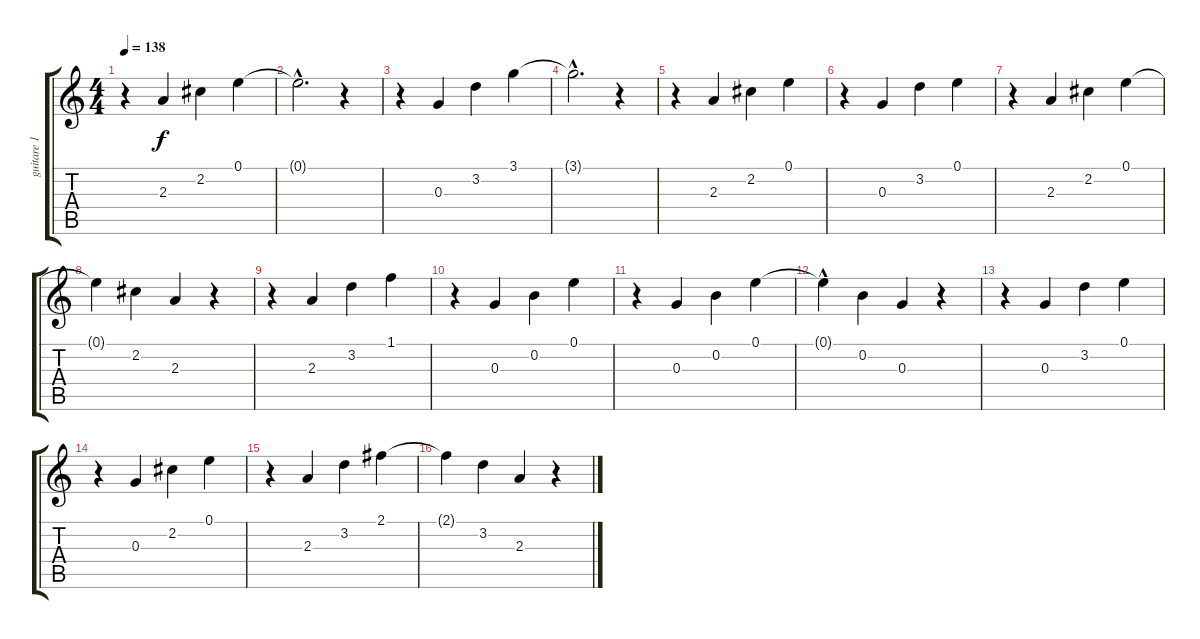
\track ("guitare 1" "guitare 1") {instrument acousticguitarsteel}
\staff {score tabs}
\tuning (E4 B3 G3 D3 A2 E2) {hide}
\ts (4 4)
\tempo 138
\clef g2
\ks c
r.4{dy f} 2.3.4 2.2.4 0.1.4 |
0.1{hac t}.2{d} r.4 |
r.4 0.3.4 3.2.4 3.1.4 |
3.1{hac t}.2{d} r.4 |
r.4 2.3.4 2.2.4 0.1.4 |
r.4 0.3.4 3.2.4 0.1.4 |
r.4 2.3.4 2.2.4 0.1.4 |
0.1{t}.4 2.2.4 2.3.4 r.4 |
r.4 2.3.4 3.2.4 1.1.4 |
r.4 0.3.4 0.2.4 0.1.4 |
r.4 0.3.4 0.2.4 0.1.4 |
0.1{hac t}.4 0.2.4 0.3.4 r.4 |
r.4 0.3.4 3.2.4 0.1.4 |
r.4 0.3.4 2.2.4 0.1.4 |
r.4 2.3.4 3.2.4 2.1.4 |
2.1{t}.4 3.2.4 2.3.4 r.4
